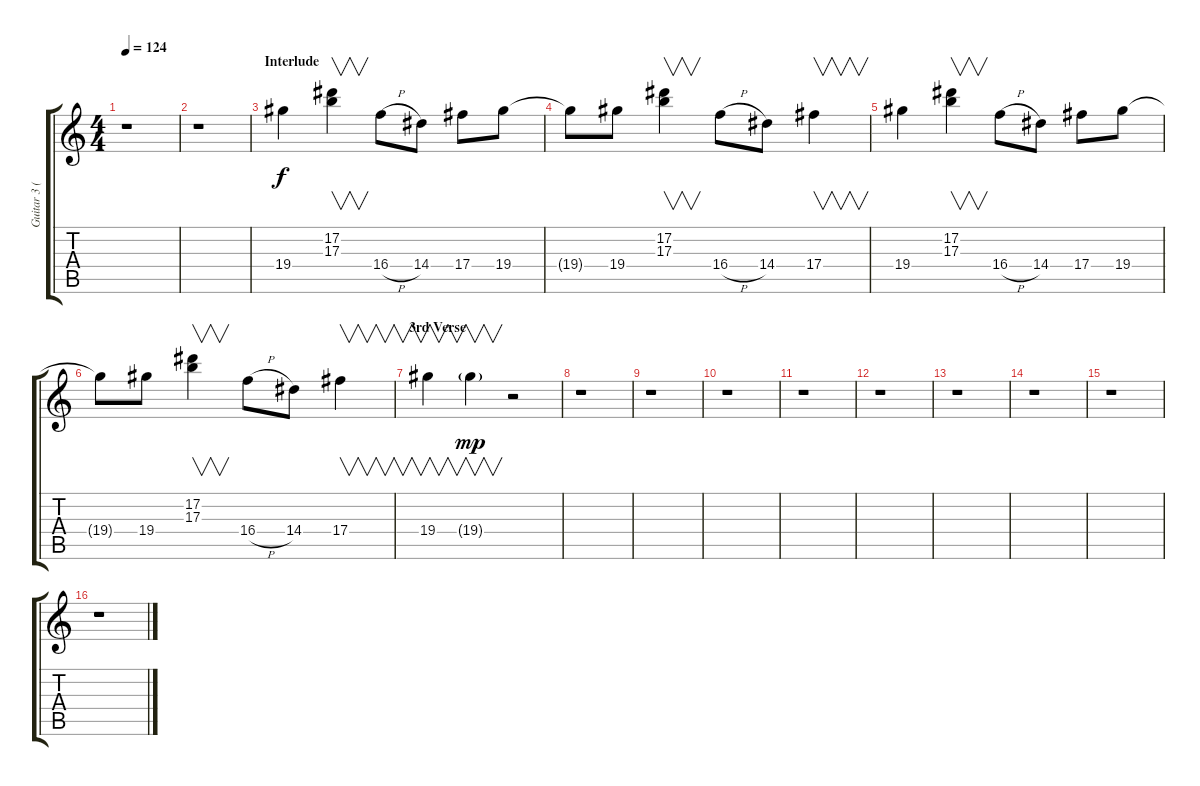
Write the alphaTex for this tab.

\track ("Guitar 3 (Slash)" "Guitar 3 (") {instrument overdrivenguitar}
\staff {score tabs}
\tuning (Eb4 Bb3 Gb3 Db3 Ab2 Eb2) {hide}
\ts (4 4)
\tempo 124
\clef g2
\ks c
r.1{dy f} |
r.1 |
\section ("" "Interlude")
19.4.4 (17.2 17.3).4{v} 16.4{h}.8 14.4.8 17.4.8 19.4.8 |
19.4{t}.8 19.4.8 (17.2 17.3).4{v} 16.4{h}.8 14.4.8 17.4.4{v} |
19.4.4 (17.2 17.3).4{v} 16.4{h}.8 14.4.8 17.4.8 19.4.8 |
19.4{t}.8 19.4.8 (17.2 17.3).4{v} 16.4{h}.8 14.4.8 17.4.4{v} |
\section ("" "3rd Verse")
19.4.4{v} 19.4{g}.4{v dy mp} r.2 |
r.1 |
r.1 |
r.1 |
r.1 |
r.1 |
r.1 |
r.1 |
r.1 |
r.1
